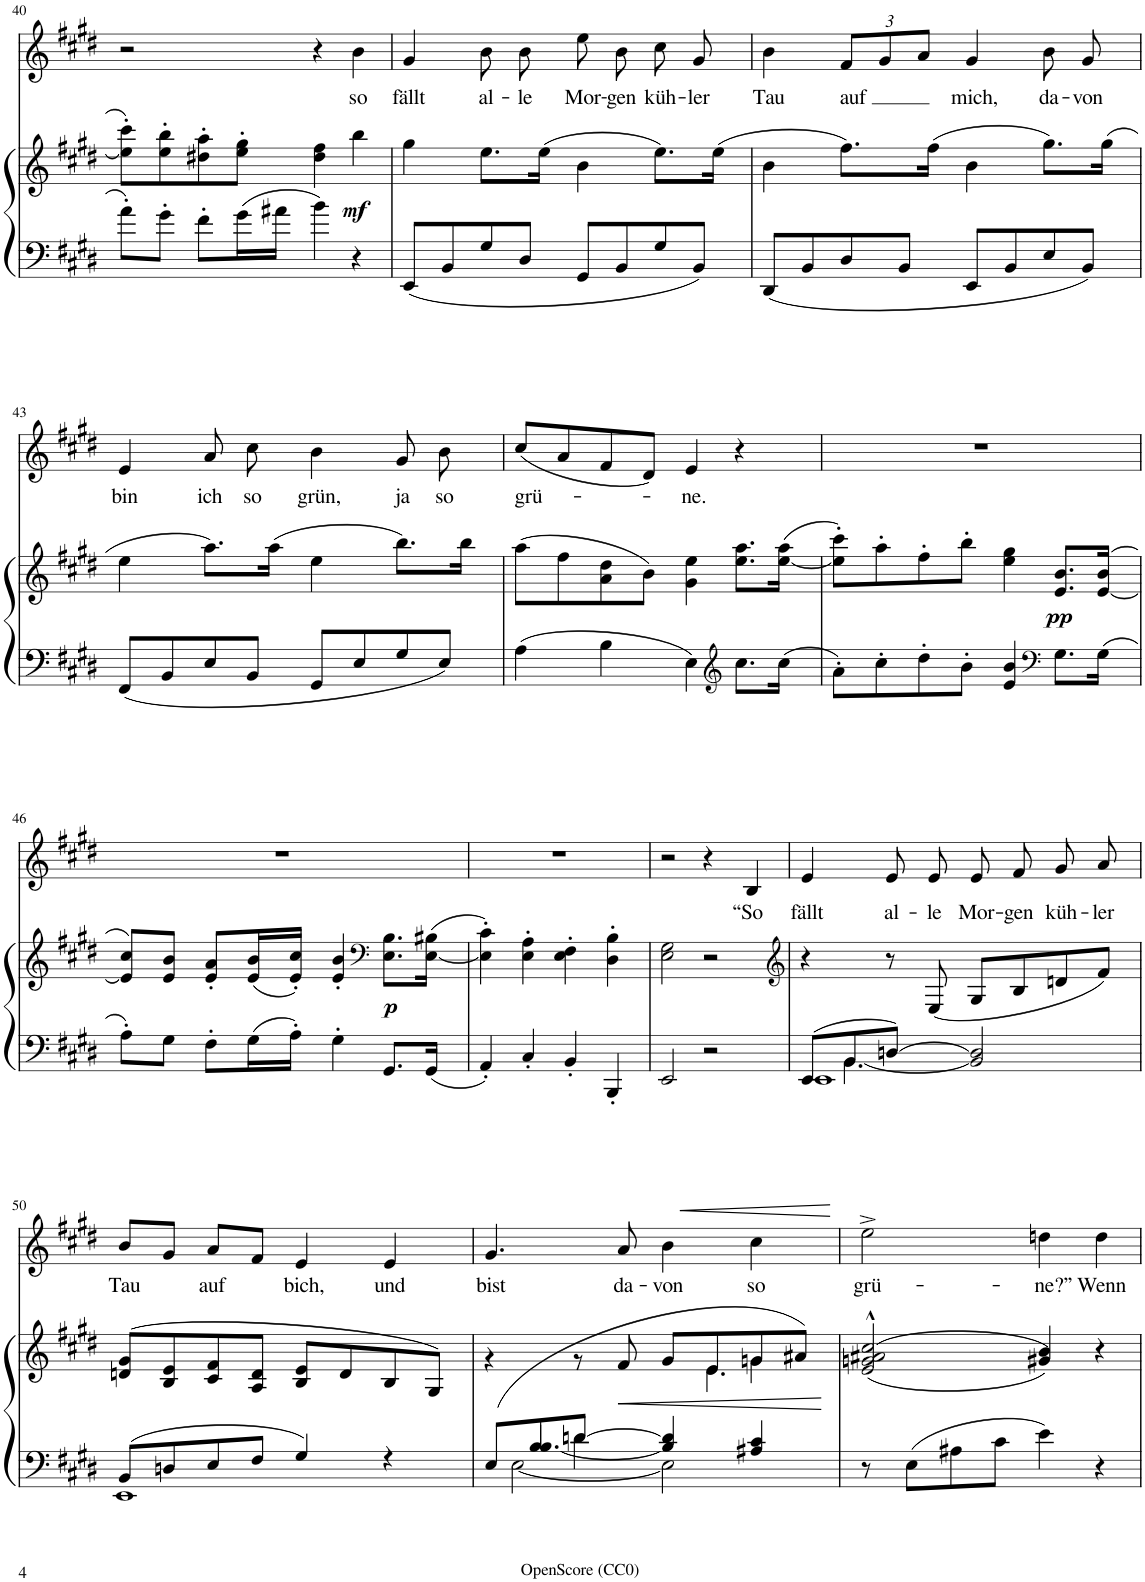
**kern	**kern	**dynam	**kern	**text	**dynam
*part2	*part2	*part2	*part1	*part1	*part1
*staff3	*staff2	*staff2/3	*staff1	*staff1	*staff1
*I"Piano	*	*	*I"Voice Voice	*	*
*I'Pno	*	*	*	*	*
!!LO:PB:g=z
*clefF4	*clefG2	*	*clefG2	*	*
*k[f#c#g#d#]	*k[f#c#g#d#]	*	*k[f#c#g#d#]	*	*
*M4/4	*M4/4	*	*M4/4	*	*
*met(c)	*met(c)	*	*met(c)	*	*
=40	=40	=40	=40	=40	=40
8a'\L	8ee\]' 8ccc#\'L	.	2r	.	.
8g#'\J	8ee\' 8bb\'	.	.	.	.
8f#'\L	8dd#X\' 8aa\'	.	.	.	.
16g#\L	8ee\' 8gg#\'J	.	.	.	.
16a#X\JJ	.	.	.	.	.
4b\	4dd#\ 4ff#\	.	4r	.	.
!	!	!LO:DY:b	!	!LO:LY:b	!
4r	4bb\	mf	4b\	so	.
=41	=41	=41	=41	=41	=41
!	!	!	!	!LO:LY:b	!
8EE/L	4gg#\	.	4g#/	fällt	.
8BB/	.	.	.	.	.
!	!	!	!	!LO:LY:b	!
8G#/	8.ee\L	.	8b\	al-	.
!	!	!	!	!LO:LY:b	!
8D#/J	.	.	8b\	-le	.
.	(16ee\Jk	.	.	.	.
!	!	!	!	!LO:LY:b	!
8GG#/L	4b\	.	8ee\	Mor-	.
!	!	!	!	!LO:LY:b	!
8BB/	.	.	8b\	-gen	.
!	!	!	!	!LO:LY:b	!
8G#/	8.ee\L)	.	8cc#\	küh-	.
!	!	!	!	!LO:LY:b	!
8BB/J	.	.	8g#/	-ler	.
.	(16ee\Jk	.	.	.	.
=42	=42	=42	=42	=42	=42
!	!	!	!	!LO:LY:b	!
8DD#/L	4b\	.	4b\	Tau	.
8BB/	.	.	.	.	.
*	*	*	*Xbrackettup	*	*
!	!	!	!	!LO:LY:b	!
8D#/	8.ff#\L)	.	12f#/L	auf	.
.	.	.	12g#/	.	.
8BB/J	.	.	.	.	.
.	.	.	12a/J	.	.
.	(16ff#\Jk	.	.	.	.
!	!	!	!	!LO:LY:b	!
8EE/L	4b\	.	4g#/	mich,	.
8BB/	.	.	.	.	.
!	!	!	!	!LO:LY:b	!
8E/	8.gg#\L)	.	8b\	da-	.
!	!	!	!	!LO:LY:b	!
8BB/J	.	.	8g#/	-von	.
.	(16gg#\Jk	.	.	.	.
!!LO:LB:g=z
=43	=43	=43	=43	=43	=43
!	!	!	!	!LO:LY:b	!
8FF#/L	4ee\	.	4e/	bin	.
8BB/	.	.	.	.	.
!	!	!	!	!LO:LY:b	!
8E/	8.aa\L)	.	8a/	ich	.
!	!	!	!	!LO:LY:b	!
8BB/J	.	.	8cc#\	so	.
.	(16aa\Jk	.	.	.	.
!	!	!	!	!LO:LY:b	!
8GG#/L	4ee\	.	4b\	grün,	.
8E/	.	.	.	.	.
!	!	!	!	!LO:LY:b	!
8G#/	8.bb\L)	.	8g#/	ja	.
!	!	!	!	!LO:LY:b	!
8E/J	.	.	8b\	so	.
.	16bb\Jk	.	.	.	.
=44	=44	=44	=44	=44	=44
!	!	!	!	!LO:LY:b	!
4A\	(8aa\L	.	(8cc#/L	grü-	.
.	8ff#\	.	8a/	.	.
4B\	8a\ 8dd#\	.	8f#/	.	.
.	8b\J)	.	8d#/J)	.	.
!	!	!	!	!LO:LY:b	!
4E\	4g#\ 4ee\	.	4e/	-ne.	.
*clefG2	*	*	*	*	*
8.cc#\L	8.ee\ 8.aa\L	.	4r	.	.
16cc#\Jk	(>[16ee\ 16aa\Jk	.	.	.	.
=45	=45	=45	=45	=45	=45
8a'\L	8ee\]' 8ccc#\'L)	.	1r	.	.
8cc#'\	8aa'\	.	.	.	.
8dd#'\	8ff#'\	.	.	.	.
8b'\J	8bb'\J	.	.	.	.
4e/ 4b/	4ee\ 4gg#\	.	.	.	.
*clefF4	*	*	*	*	*
!	!	!LO:DY:b	!	!	!
8.G#\L	8.e/ 8.b/L	pp	.	.	.
16G#\Jk	(>[16e/ 16b/Jk	.	.	.	.
!!LO:LB:g=z
=46	=46	=46	=46	=46	=46
8A'\L	8e/] 8cc#/L)	.	1r	.	.
8G#\J	8e/ 8b/J	.	.	.	.
8F#'\L	8e/' 8a/'L	.	.	.	.
16G#\L	(16e/ 16b/L	.	.	.	.
16A'\JJ	16e/' 16cc#/'JJ)	.	.	.	.
4G#'\	4e/' 4b/'	.	.	.	.
*	*clefF4	*	*	*	*
!	!	!LO:DY:b	!	!	!
8.GG#/L	8.E\ 8.B\L	p	.	.	.
16GG#/Jk	(>[16E\ 16B#X\Jk	.	.	.	.
=47	=47	=47	=47	=47	=47
4AA'/	4E\]' 4c#\')	.	1r	.	.
4C#'/	4E\' 4A\'	.	.	.	.
4BB'/	4E\' 4F#\'	.	.	.	.
4BBB'/	4D#\' 4B\'	.	.	.	.
=48	=48	=48	=48	=48	=48
2EE/	2E\ 2G#\	.	2r	.	.
2r	2r	.	4r	.	.
!	!	!	!	!LO:LY:b	!
.	.	.	4B/	“So	.
=49	=49	=49	=49	=49	=49
*	*clefG2	*	*	*	*
*^	*	*	*	*	*
*	*^	*	*	*	*	*
!	!	!	!	!	!	!LO:LY:b	!
8EE/L	1EE	8ryy	4r	.	4e/	fällt	.
!LO:N:head=solid	!	!LO:N:head=solid	!	!	!	!	!
[<8BB/	.	4.BB\	.	.	.	.	.
!	!	!	!	!	!	!LO:LY:b	!
[8Dn/J	.	.	8r	.	8e/	al-	.
!	!	!	!	!	!	!LO:LY:b	!
8ryy	.	.	(8E/	.	8e/	-le	.
!	!	!	!	!	!	!LO:LY:b	!
2BB/] 2D/]	.	2ryy	8G#/L	.	8e/	Mor-	.
!	!	!	!	!	!	!LO:LY:b	!
.	.	.	8B/	.	8f#/	-gen	.
!	!	!	!	!	!	!LO:LY:b	!
.	.	.	8dn/	.	8g#/	küh-	.
!	!	!	!	!	!	!LO:LY:b	!
.	.	.	8f#/J)	.	8a/	-ler	.
*	*v	*v	*	*	*	*	*
!!LO:LB:g=z
=50	=50	=50	=50	=50	=50	=50
!	!	!	!	!	!LO:LY:b	!
8BB/L	1EE	(>8dn/ 8g#/L	.	8b/L	Tau	.
8Dn/	.	8B/ 8e/	.	8g#/J	.	.
!	!	!	!	!	!LO:LY:b	!
8E/	.	8c#/ 8f#/	.	8a/L	auf	.
8F#/J	.	8A/ 8d/J	.	8f#/J	.	.
!	!	!	!	!	!LO:LY:b	!
4G#/	.	8B/ 8e/L	.	4e/	bich,	.
.	.	8d/	.	.	.	.
!	!	!	!	!	!LO:LY:b	!
4r	.	8B/	.	4e/	und	.
.	.	8G#/J)	.	.	.	.
=51	=51	=51	=51	=51	=51	=51
*^	*	*^	*	*	*	*
*	*	*^	*	*^	*	*	*	*
!	!	!	!	!	!	!	!	!	!LO:LY:b	!
(8E/L	8ryy	[2E\	4ryy	4.ryy	4r	2.ryy	.	4.g#/	bist	.
[<8B/	4.B/	.	.	.	.	.	.	.	.	.
[8dn/J	.	.	4d\	.	8r	.	.	.	.	.
!	!	!	!	!	!	!	!LO:HP:b	!	!LO:LY:b	!
2ryy	.	.	.	8f#/	4ryy	.	<	8a/	da-	.
!	!	!	!	!	!	!	!	!	!LO:LY:b	!LO:HP:b
.	4B/] 4d/]	2E\]	2ryy	8g#/L	.	.	.	4b\	-von	<
!	!	!	!	!LO:N:head=solid	!LO:N:head=solid	!	!	!	!	!
.	.	.	.	8e/	4.e\	.	.	.	.	.
!	!	!	!	!	!	!	!	!	!LO:LY:b	!
.	4A#X/ 4c#/	.	.	8gn/	.	4g\	.	4cc#\	so	.
8ryy	.	.	.	8a#X/J)	.	.	.	.	.	.
*v	*v	*v	*v	*	*	*	*	*	*	*
*	*v	*v	*v	*	*	*	*
.	.	[	.	.	[
=52	=52	=52	=52	=52	=52
!	!	!	!	!LO:LY:b	!
8r	((>2e/^^ 2gn/^^ 2a#X/^^ 2cc#/^^	.	2ee^\	grü-	.
8E\L	.	.	.	.	.
8A#X\	.	.	.	.	.
8c#\J	.	.	.	.	.
!	!	!	!	!LO:LY:b	!
4e\	4g#X/ 4b/))	.	4ddn\	-ne?”	.
!	!	!	!	!LO:LY:b	!
4r	4r	.	4dd\	Wenn	.
=	=	=	=	=	=
*-	*-	*-	*-	*-	*-
